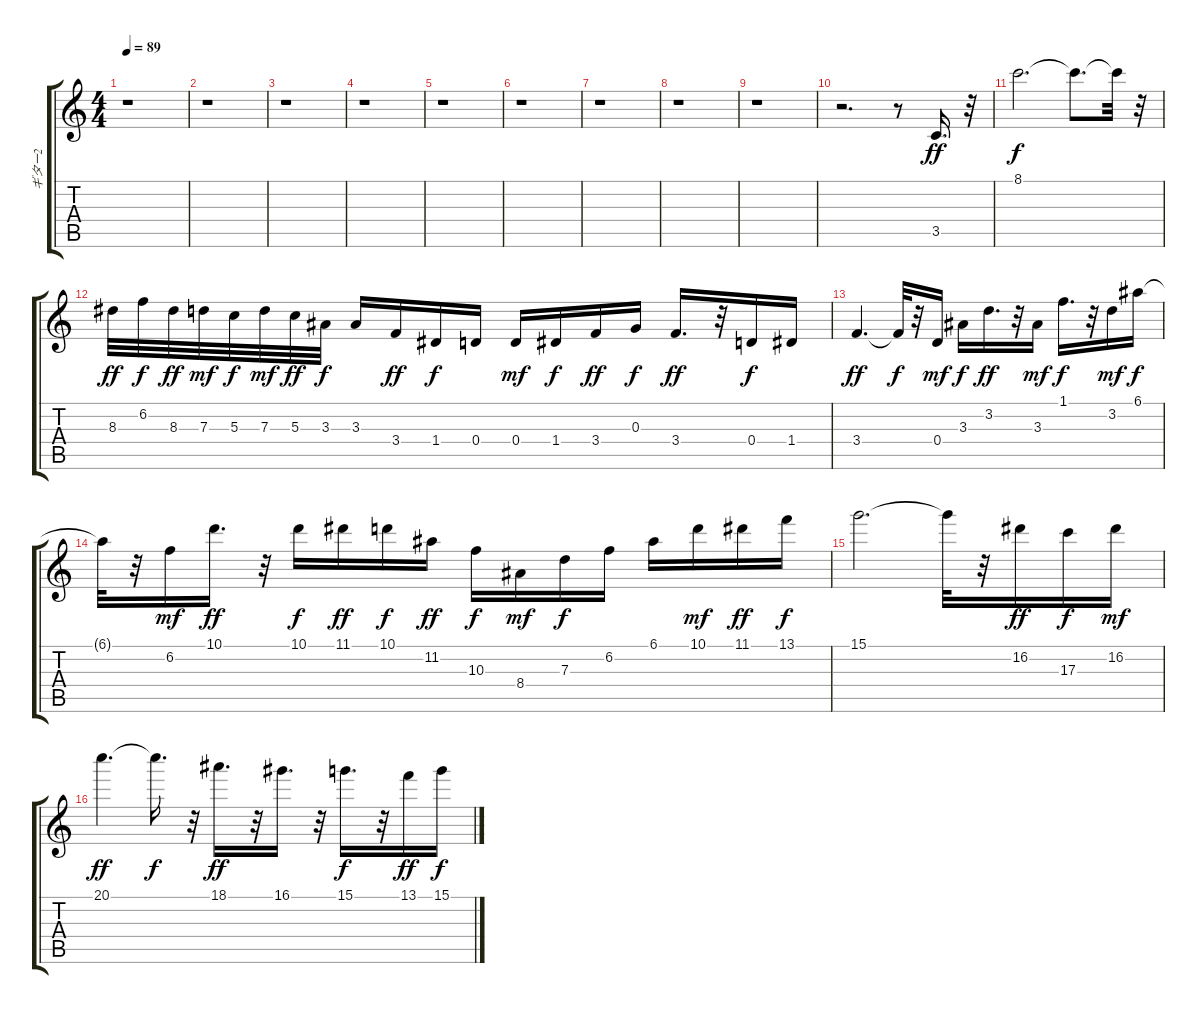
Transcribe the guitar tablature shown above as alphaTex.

\track ("ギター2" "ギター2") {instrument distortionguitar}
\staff {score tabs}
\tuning (E4 B3 G3 D3 A2 E2) {hide}
\ts (4 4)
\tempo 89
\clef g2
\ks c
r.1{dy f} |
r.1 |
r.1 |
r.1 |
r.1 |
r.1 |
r.1 |
r.1 |
r.1 |
r.2{d} r.8 3.5.16{d dy ff} r.32 |
8.1.2{d dy f} 8.1{t}.8{d} 8.1{t}.32 r.32 |
8.3.32{dy ff} 6.2.32{dy f} 8.3.32{dy ff} 7.3.32{dy mf} 5.3.32{dy f} 7.3.32{dy mf} 5.3.32{dy ff} 3.3.32{dy f} 3.3.16 3.4.16{dy ff} 1.4.16{dy f} 0.4.16 0.4.16{dy mf} 1.4.16{dy f} 3.4.16{dy ff} 0.3.16{dy f} 3.4.16{d dy ff} r.32 0.4.16{dy f} 1.4.16 |
3.4.4{d dy ff} 3.4{t}.32{dy f} r.32 0.4.16{dy mf} 3.3.16{dy f} 3.2.16{d dy ff} r.32 3.3.16{dy mf} 1.1.16{d dy f} r.32 3.2.16{dy mf} 6.1.16{dy f} |
6.1{t}.32 r.32 6.2.16{dy mf} 10.1.16{d dy ff} r.32 10.1.16{dy f} 11.1.16{dy ff} 10.1.16{dy f} 11.2.16{dy ff} 10.3.16{dy f} 8.4.16{dy mf} 7.3.16{dy f} 6.2.16 6.1.16 10.1.16{dy mf} 11.1.16{dy ff} 13.1.16{dy f} |
15.1.2{d} 15.1{t}.32 r.32 16.2.16{dy ff} 17.3.16{dy f} 16.2.16{dy mf} |
20.1.4{d dy ff} 20.1{t}.16{d dy f} r.32 18.1.16{d dy ff} r.32 16.1.16{d} r.32 15.1.16{d dy f} r.32 13.1.16{dy ff} 15.1.16{dy f}
